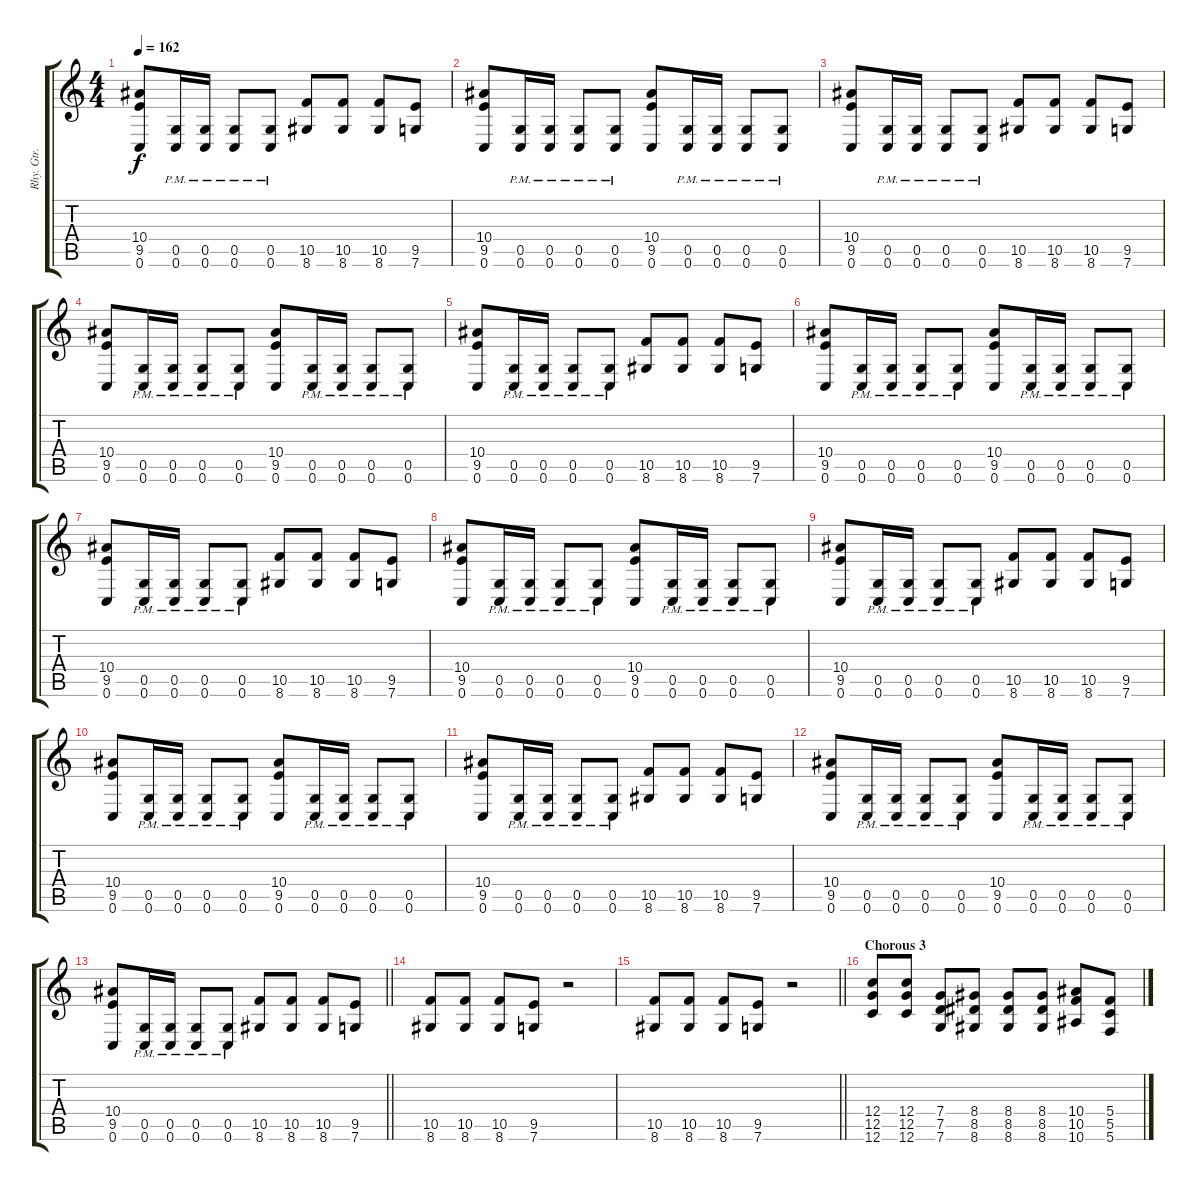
\track ("Rhy. Gtr. 1" "Rhy. Gtr. ") {instrument distortionguitar}
\staff {score tabs}
\tuning (D4 A3 F3 C3 G2 C2) {hide}
\ts (4 4)
\tempo 162
\clef g2
\ks c
(10.4 9.5 0.6).8{dy f} (0.5{pm} 0.6{pm}).16 (0.5{pm} 0.6{pm}).16 (0.5{pm} 0.6{pm}).8 (0.5{pm} 0.6{pm}).8 (10.5 8.6).8 (10.5 8.6).8 (10.5 8.6).8 (9.5 7.6).8 |
(10.4 9.5 0.6).8 (0.5{pm} 0.6{pm}).16 (0.5{pm} 0.6{pm}).16 (0.5{pm} 0.6{pm}).8 (0.5{pm} 0.6{pm}).8 (10.4 9.5 0.6).8 (0.5{pm} 0.6{pm}).16 (0.5{pm} 0.6{pm}).16 (0.5{pm} 0.6{pm}).8 (0.5{pm} 0.6{pm}).8 |
(10.4 9.5 0.6).8 (0.5{pm} 0.6{pm}).16 (0.5{pm} 0.6{pm}).16 (0.5{pm} 0.6{pm}).8 (0.5{pm} 0.6{pm}).8 (10.5 8.6).8 (10.5 8.6).8 (10.5 8.6).8 (9.5 7.6).8 |
(10.4 9.5 0.6).8 (0.5{pm} 0.6{pm}).16 (0.5{pm} 0.6{pm}).16 (0.5{pm} 0.6{pm}).8 (0.5{pm} 0.6{pm}).8 (10.4 9.5 0.6).8 (0.5{pm} 0.6{pm}).16 (0.5{pm} 0.6{pm}).16 (0.5{pm} 0.6{pm}).8 (0.5{pm} 0.6{pm}).8 |
(10.4 9.5 0.6).8 (0.5{pm} 0.6{pm}).16 (0.5{pm} 0.6{pm}).16 (0.5{pm} 0.6{pm}).8 (0.5{pm} 0.6{pm}).8 (10.5 8.6).8 (10.5 8.6).8 (10.5 8.6).8 (9.5 7.6).8 |
(10.4 9.5 0.6).8 (0.5{pm} 0.6{pm}).16 (0.5{pm} 0.6{pm}).16 (0.5{pm} 0.6{pm}).8 (0.5{pm} 0.6{pm}).8 (10.4 9.5 0.6).8 (0.5{pm} 0.6{pm}).16 (0.5{pm} 0.6{pm}).16 (0.5{pm} 0.6{pm}).8 (0.5{pm} 0.6{pm}).8 |
(10.4 9.5 0.6).8 (0.5{pm} 0.6{pm}).16 (0.5{pm} 0.6{pm}).16 (0.5{pm} 0.6{pm}).8 (0.5{pm} 0.6{pm}).8 (10.5 8.6).8 (10.5 8.6).8 (10.5 8.6).8 (9.5 7.6).8 |
(10.4 9.5 0.6).8 (0.5{pm} 0.6{pm}).16 (0.5{pm} 0.6{pm}).16 (0.5{pm} 0.6{pm}).8 (0.5{pm} 0.6{pm}).8 (10.4 9.5 0.6).8 (0.5{pm} 0.6{pm}).16 (0.5{pm} 0.6{pm}).16 (0.5{pm} 0.6{pm}).8 (0.5{pm} 0.6{pm}).8 |
(10.4 9.5 0.6).8 (0.5{pm} 0.6{pm}).16 (0.5{pm} 0.6{pm}).16 (0.5{pm} 0.6{pm}).8 (0.5{pm} 0.6{pm}).8 (10.5 8.6).8 (10.5 8.6).8 (10.5 8.6).8 (9.5 7.6).8 |
(10.4 9.5 0.6).8 (0.5{pm} 0.6{pm}).16 (0.5{pm} 0.6{pm}).16 (0.5{pm} 0.6{pm}).8 (0.5{pm} 0.6{pm}).8 (10.4 9.5 0.6).8 (0.5{pm} 0.6{pm}).16 (0.5{pm} 0.6{pm}).16 (0.5{pm} 0.6{pm}).8 (0.5{pm} 0.6{pm}).8 |
(10.4 9.5 0.6).8 (0.5{pm} 0.6{pm}).16 (0.5{pm} 0.6{pm}).16 (0.5{pm} 0.6{pm}).8 (0.5{pm} 0.6{pm}).8 (10.5 8.6).8 (10.5 8.6).8 (10.5 8.6).8 (9.5 7.6).8 |
(10.4 9.5 0.6).8 (0.5{pm} 0.6{pm}).16 (0.5{pm} 0.6{pm}).16 (0.5{pm} 0.6{pm}).8 (0.5{pm} 0.6{pm}).8 (10.4 9.5 0.6).8 (0.5{pm} 0.6{pm}).16 (0.5{pm} 0.6{pm}).16 (0.5{pm} 0.6{pm}).8 (0.5{pm} 0.6{pm}).8 |
\barLineRight lightlight
(10.4 9.5 0.6).8 (0.5{pm} 0.6{pm}).16 (0.5{pm} 0.6{pm}).16 (0.5{pm} 0.6{pm}).8 (0.5{pm} 0.6{pm}).8 (10.5 8.6).8 (10.5 8.6).8 (10.5 8.6).8 (9.5 7.6).8 |
\section ("" "")
(10.5 8.6).8 (10.5 8.6).8 (10.5 8.6).8 (9.5 7.6).8 r.2 |
\barLineRight lightlight
(10.5 8.6).8 (10.5 8.6).8 (10.5 8.6).8 (9.5 7.6).8 r.2 |
\section ("" "Chorous 3")
(12.4 12.5 12.6).8 (12.4 12.5 12.6).8 (7.4 7.5 7.6).8 (8.4 8.5 8.6).8 (8.4 8.5 8.6).8 (8.4 8.5 8.6).8 (10.4 10.5 10.6).8 (5.4 5.5 5.6).8
